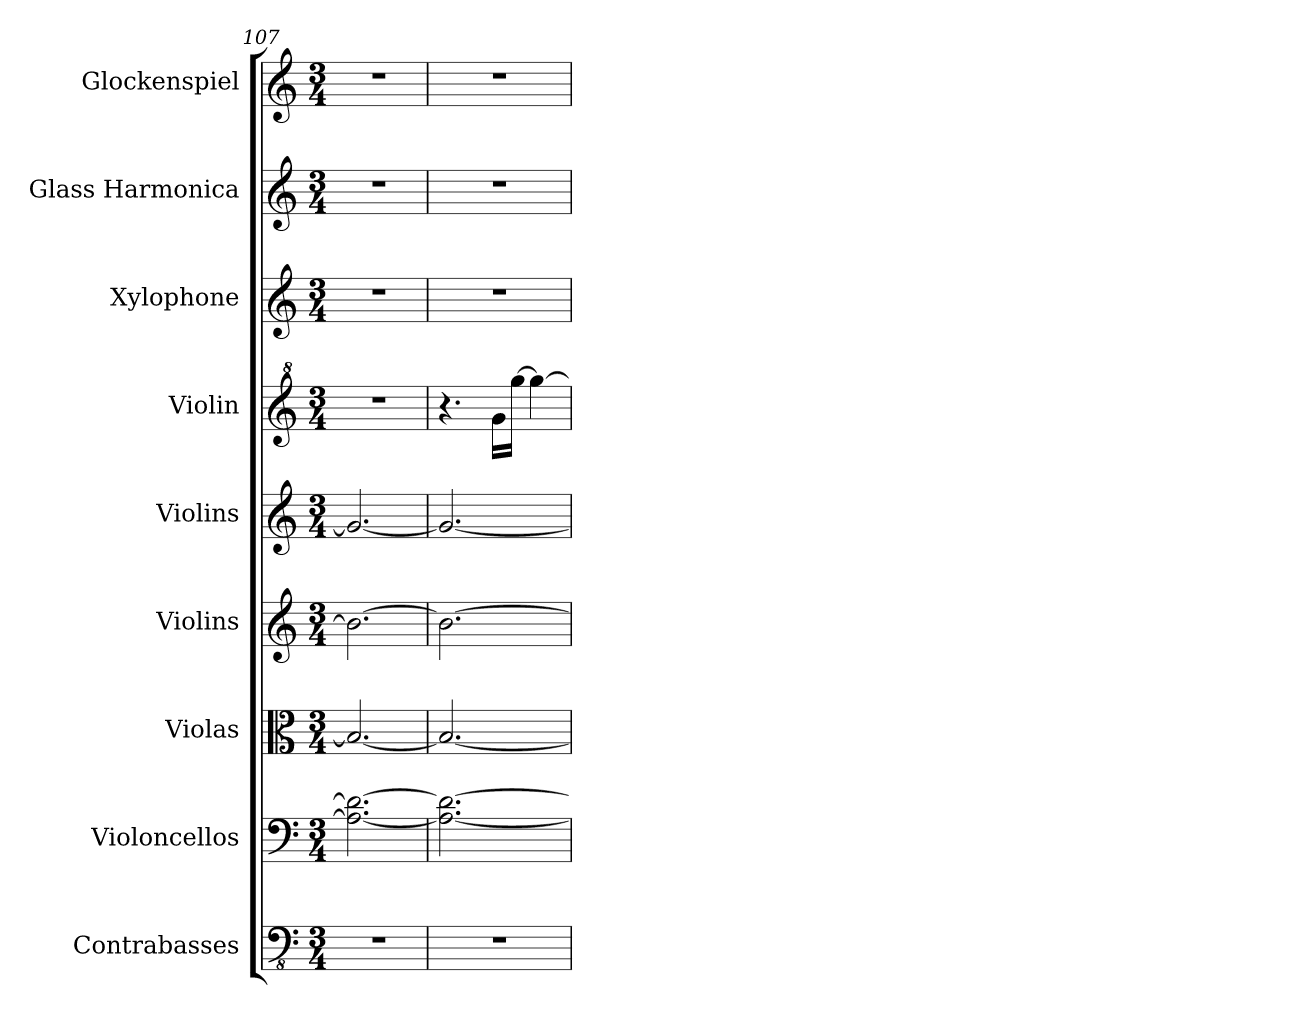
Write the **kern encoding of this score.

**kern	**kern	**kern	**kern	**kern	**kern	**kern	**kern	**kern
*part9	*part8	*part7	*part6	*part5	*part4	*part3	*part2	*part1
*staff9	*staff8	*staff7	*staff6	*staff5	*staff4	*staff3	*staff2	*staff1
*I"Contrabasses	*I"Violoncellos	*I"Violas	*I"Violins	*I"Violins	*I"Violin	*I"Xylophone	*I"Glass Harmonica	*I"Glockenspiel
*I'Cbs.	*I'Vcs.	*I'Vlas.	*I'Vlns.	*I'Vlns.	*I'Vln.	*I'Xyl.	*I'Gla. Har.	*I'Glk.
*clefFv4	*clefF4	*clefC3	*clefG2	*clefG2	*clefG^2	*clefG2	*clefG2	*clefG2
*	*	*	*	*	*	*ITrd-7c-12	*	*ITrd-14c-24
*k[]	*k[]	*k[]	*k[]	*k[]	*k[]	*k[]	*k[]	*k[]
*M3/4	*M3/4	*M3/4	*M3/4	*M3/4	*M3/4	*M3/4	*M3/4	*M3/4
=107	=107	=107	=107	=107	=107	=107	=107	=107
2.r	2.A\_ 2.d\_	2.B/_	2.b\_	2.g/_	2.r	2.r	2.r	2.r
=108	=108	=108	=108	=108	=108	=108	=108	=108
2.r	2.A\_ 2.d\_	2.B/_	2.b\_	2.g/_	4.r	2.r	2.r	2.r
.	.	.	.	.	16gg\LL	.	.	.
.	.	.	.	.	[16ggg\JJ	.	.	.
.	.	.	.	.	4ggg\_	.	.	.
=	=	=	=	=	=	=	=	=
*-	*-	*-	*-	*-	*-	*-	*-	*-
